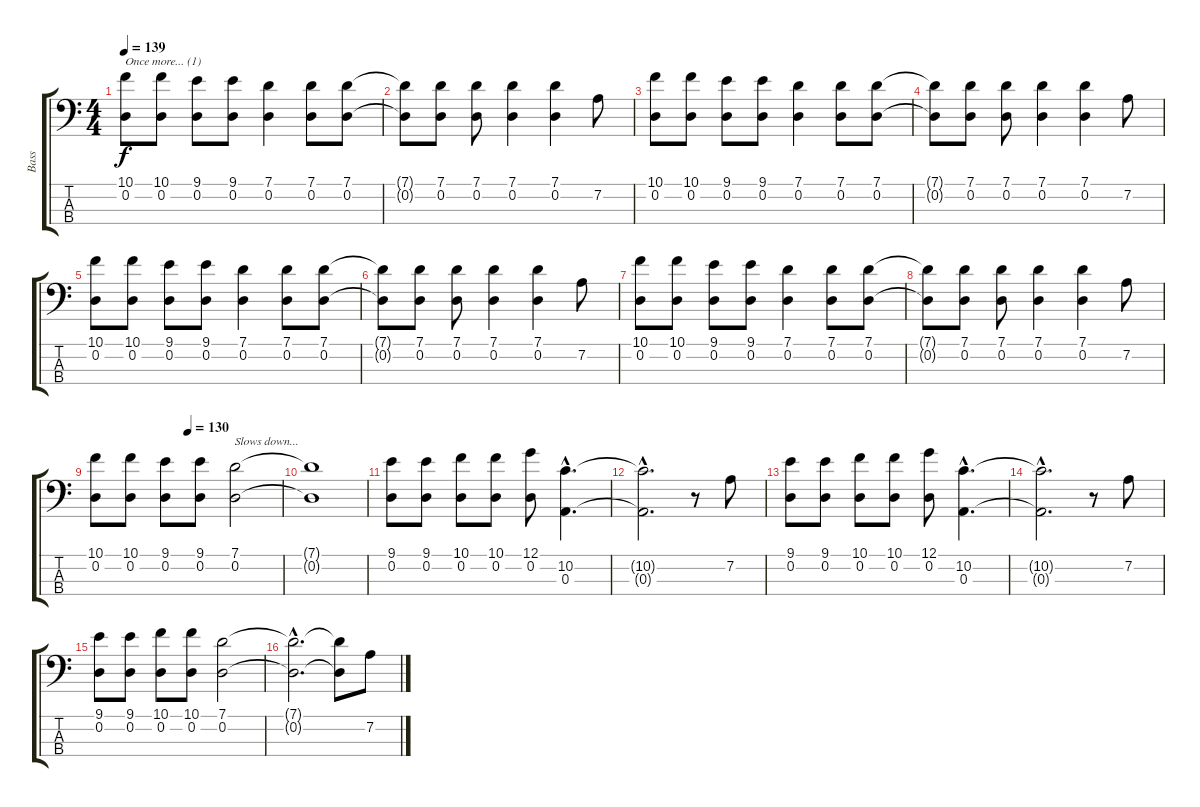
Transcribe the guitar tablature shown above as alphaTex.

\track ("Bass" "Bass") {instrument electricbasspick}
\staff {score tabs}
\tuning (G2 D2 A1 E1) {hide}
\ts (4 4)
\tempo 139
\clef f4
\ks c
(10.1 0.2).8{txt "Once more... (1)" dy f} (10.1 0.2).8 (9.1 0.2).8 (9.1 0.2).8 (7.1 0.2).4 (7.1 0.2).8 (7.1 0.2).8 |
(7.1{t} 0.2{t}).8 (7.1 0.2).8 (7.1 0.2).8 (7.1 0.2).4 (7.1 0.2).4 7.2.8 |
(10.1 0.2).8 (10.1 0.2).8 (9.1 0.2).8 (9.1 0.2).8 (7.1 0.2).4 (7.1 0.2).8 (7.1 0.2).8 |
(7.1{t} 0.2{t}).8 (7.1 0.2).8 (7.1 0.2).8 (7.1 0.2).4 (7.1 0.2).4 7.2.8 |
(10.1 0.2).8 (10.1 0.2).8 (9.1 0.2).8 (9.1 0.2).8 (7.1 0.2).4 (7.1 0.2).8 (7.1 0.2).8 |
(7.1{t} 0.2{t}).8 (7.1 0.2).8 (7.1 0.2).8 (7.1 0.2).4 (7.1 0.2).4 7.2.8 |
(10.1 0.2).8 (10.1 0.2).8 (9.1 0.2).8 (9.1 0.2).8 (7.1 0.2).4 (7.1 0.2).8 (7.1 0.2).8 |
(7.1{t} 0.2{t}).8 (7.1 0.2).8 (7.1 0.2).8 (7.1 0.2).4 (7.1 0.2).4 7.2.8 |
\tempo (130 0.5)
(10.1 0.2).8 (10.1 0.2).8 (9.1 0.2).8 (9.1 0.2).8 (7.1 0.2).2{txt "Slows down..." volume 12} |
(7.1{t} 0.2{t}).1 |
(9.1 0.2).8 (9.1 0.2).8 (10.1 0.2).8 (10.1 0.2).8 (12.1 0.2).8 (10.2{hac} 0.3{hac}).4{d} |
(10.2{hac t} 0.3{hac t}).2{d} r.8 7.2.8 |
(9.1 0.2).8 (9.1 0.2).8 (10.1 0.2).8 (10.1 0.2).8 (12.1 0.2).8 (10.2 0.3{hac}).4{d} |
(10.2{hac t} 0.3{hac t}).2{d} r.8 7.2.8 |
(9.1 0.2).8 (9.1 0.2).8 (10.1 0.2).8 (10.1 0.2).8 (7.1 0.2).2 |
(7.1{hac t} 0.2{hac t}).2{d} (7.1{t} 0.2{t}).8 7.2.8
